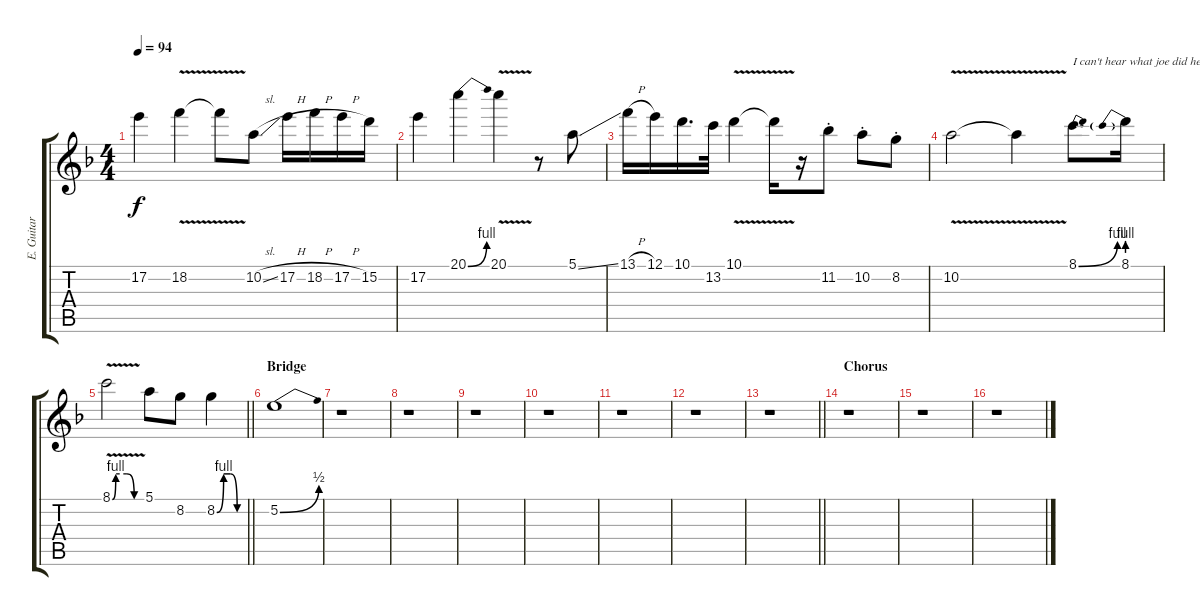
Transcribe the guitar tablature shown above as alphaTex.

\track ("E. Guitar Solo (Joe)" "E. Guitar ") {instrument overdrivenguitar}
\staff {score tabs}
\tuning (E4 B3 G3 D3 A2 E2) {hide}
\ts (4 4)
\tempo 94
\clef g2
\ks dminor
17.2.4{dy f} 18.2{v}.4 18.2{v t}.8 10.2{sl}.8 17.2{h}.16 18.2{h}.16 17.2{h}.16 15.2.16 |
17.2.4 20.1{be (bend 0 0 60 4)}.4 20.1{v}.4 r.8 5.1{ss}.8 |
13.1{h}.16 12.1.16 10.1.16{d} 13.2.32 10.1{v}.4 10.1{t}.16 r.16 11.2{st}.8 10.2{st}.8 8.2{st}.8 |
10.2{v}.2 10.2{v t}.4 8.1{be (bend 0 0 60 4)}.8{d txt "I can't hear what joe did here, just ad lib in Dm"} 8.1{be (prebend 0 4 60 4)}.16 |
\barLineRight lightlight
8.1{be (custom 0 0 7 4 30 4 45 0 60 0) v}.2 5.1.8{volume 0} 8.2.8 8.2{be (custom 0 0 15 4 30 4 45 0 60 0)}.4 |
\section ("" "Bridge")
5.2{be (bend 0 0 60 2)}.1 |
r.1 |
r.1 |
r.1 |
r.1 |
r.1 |
r.1 |
\barLineRight lightlight
r.1 |
\section ("" "Chorus")
r.1 |
r.1 |
r.1
